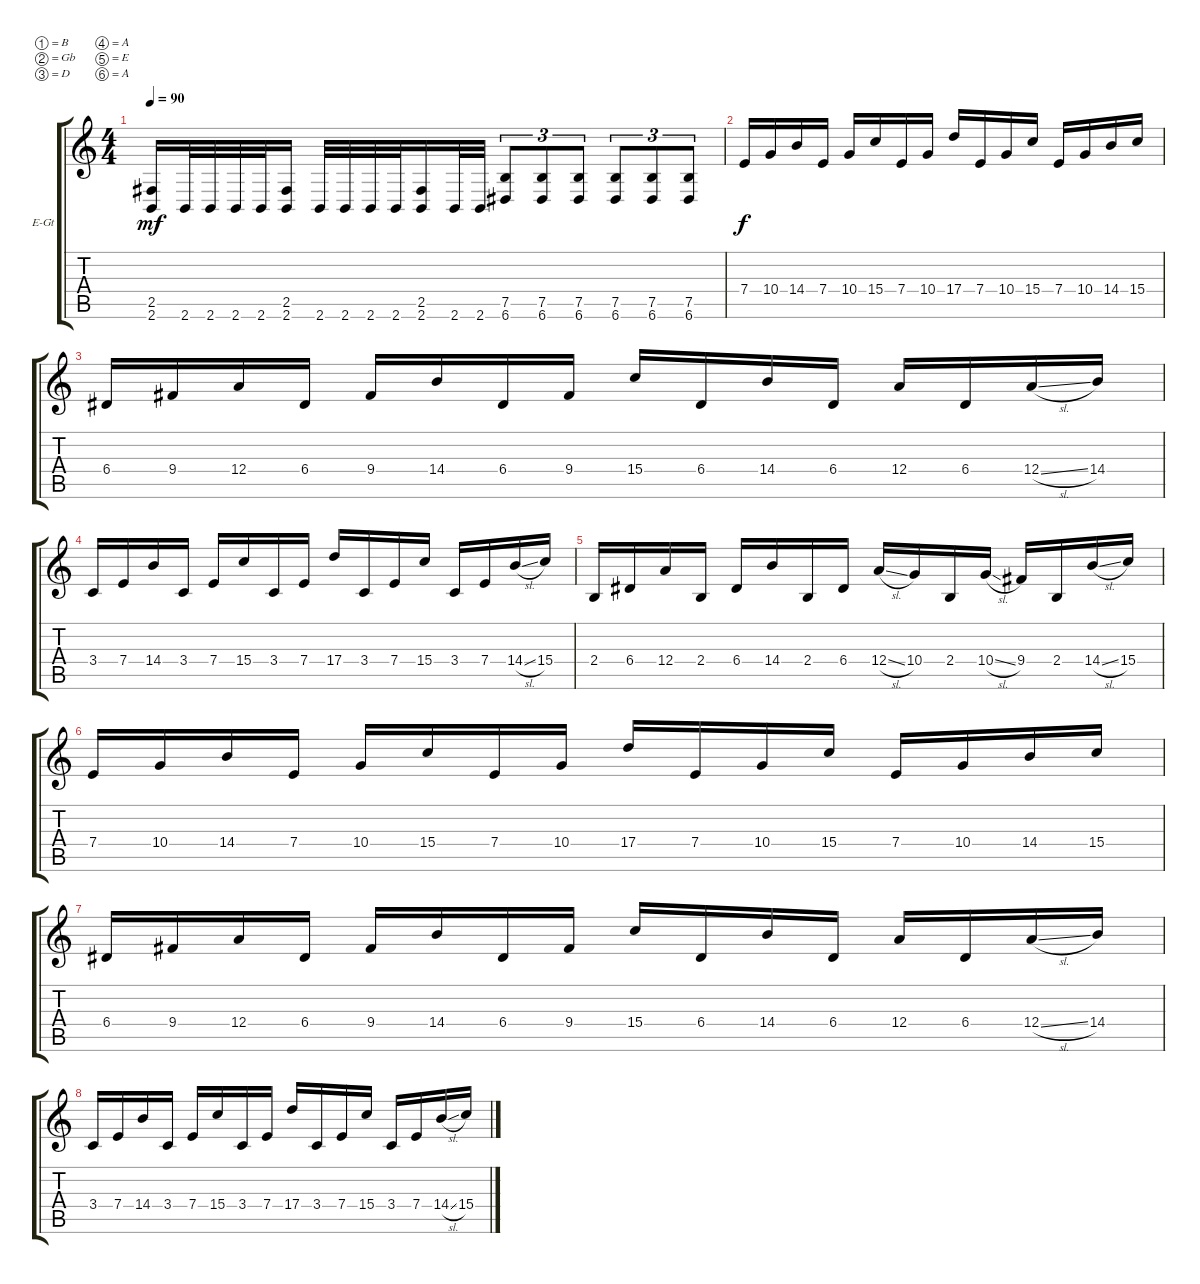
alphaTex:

\bracketExtendMode groupsimilarinstruments
\firstSystemTrackNameOrientation horizontal
\otherSystemsTrackNameOrientation horizontal
\track ("Quentin Laval" "E-Gt") {instrument distortionguitar}
\staff {score tabs}
\tuning (B3 Gb3 D3 A2 E2 A1)
\ts (4 4)
\tempo 90
\clef g2
\ks c
(2.5 2.6).16{dy mf} 2.6.32 2.6.32 2.6.32 2.6.32 (2.6 2.5).16 2.6.32 2.6.32 2.6.32 2.6.32 (2.6 2.5).16 2.6.32 2.6.32 (7.5 6.6).8{tu (3 2)} (7.5 6.6).8{tu (3 2)} (7.5 6.6).8{tu (3 2)} (7.5 6.6).8{tu (3 2)} (7.5 6.6).8{tu (3 2)} (7.5 6.6).8{tu (3 2)} |
7.4.16{dy f} 10.4.16 14.4.16 7.4.16 10.4.16 15.4.16 7.4.16 10.4.16 17.4.16 7.4.16 10.4.16 15.4.16 7.4.16 10.4.16 14.4.16 15.4.16 |
6.4.16 9.4.16 12.4.16 6.4.16 9.4.16 14.4.16 6.4.16 9.4.16 15.4.16 6.4.16 14.4.16 6.4.16 12.4.16 6.4.16 12.4{sl}.16 14.4.16 |
3.4.16 7.4.16 14.4.16 3.4.16 7.4.16 15.4.16 3.4.16 7.4.16 17.4.16 3.4.16 7.4.16 15.4.16 3.4.16 7.4.16 14.4{sl}.16 15.4.16 |
2.4.16 6.4.16 12.4.16 2.4.16 6.4.16 14.4.16 2.4.16 6.4.16 12.4{sl}.16 10.4.16 2.4.16 10.4{sl}.16 9.4.16 2.4.16 14.4{sl}.16 15.4.16 |
7.4.16 10.4.16 14.4.16 7.4.16 10.4.16 15.4.16 7.4.16 10.4.16 17.4.16 7.4.16 10.4.16 15.4.16 7.4.16 10.4.16 14.4.16 15.4.16 |
6.4.16 9.4.16 12.4.16 6.4.16 9.4.16 14.4.16 6.4.16 9.4.16 15.4.16 6.4.16 14.4.16 6.4.16 12.4.16 6.4.16 12.4{sl}.16 14.4.16 |
3.4.16 7.4.16 14.4.16 3.4.16 7.4.16 15.4.16 3.4.16 7.4.16 17.4.16 3.4.16 7.4.16 15.4.16 3.4.16 7.4.16 14.4{sl}.16 15.4.16
